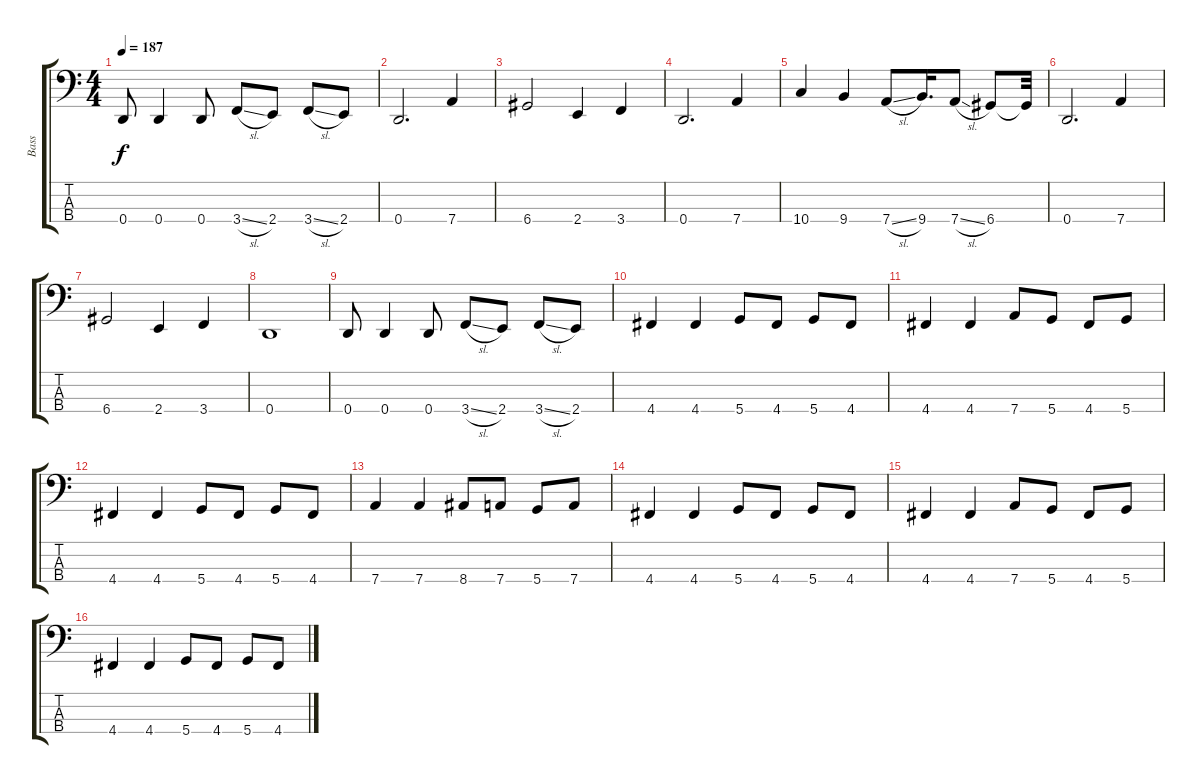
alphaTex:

\track ("Bass" "Bass") {instrument electricbassfinger}
\staff {score tabs}
\tuning (G2 D2 A1 D1) {hide}
\ts (4 4)
\tempo 187
\clef f4
\ks c
0.4.8{dy f} 0.4.4 0.4.8 3.4{sl}.8 2.4.8 3.4{sl}.8 2.4.8 |
0.4.2{d} 7.4.4 |
6.4.2 2.4.4 3.4.4 |
0.4.2{d} 7.4.4 |
10.4.4 9.4.4 7.4{sl}.8 9.4.16{d} 7.4{sl}.8 6.4.8 6.4{t}.32 |
0.4.2{d} 7.4.4 |
6.4.2 2.4.4 3.4.4 |
0.4.1 |
0.4.8 0.4.4 0.4.8 3.4{sl}.8 2.4.8 3.4{sl}.8 2.4.8 |
4.4.4 4.4.4 5.4.8 4.4.8 5.4.8 4.4.8 |
4.4.4 4.4.4 7.4.8 5.4.8 4.4.8 5.4.8 |
4.4.4 4.4.4 5.4.8 4.4.8 5.4.8 4.4.8 |
7.4.4 7.4.4 8.4.8 7.4.8 5.4.8 7.4.8 |
4.4.4 4.4.4 5.4.8 4.4.8 5.4.8 4.4.8 |
4.4.4 4.4.4 7.4.8 5.4.8 4.4.8 5.4.8 |
4.4.4 4.4.4 5.4.8 4.4.8 5.4.8 4.4.8
